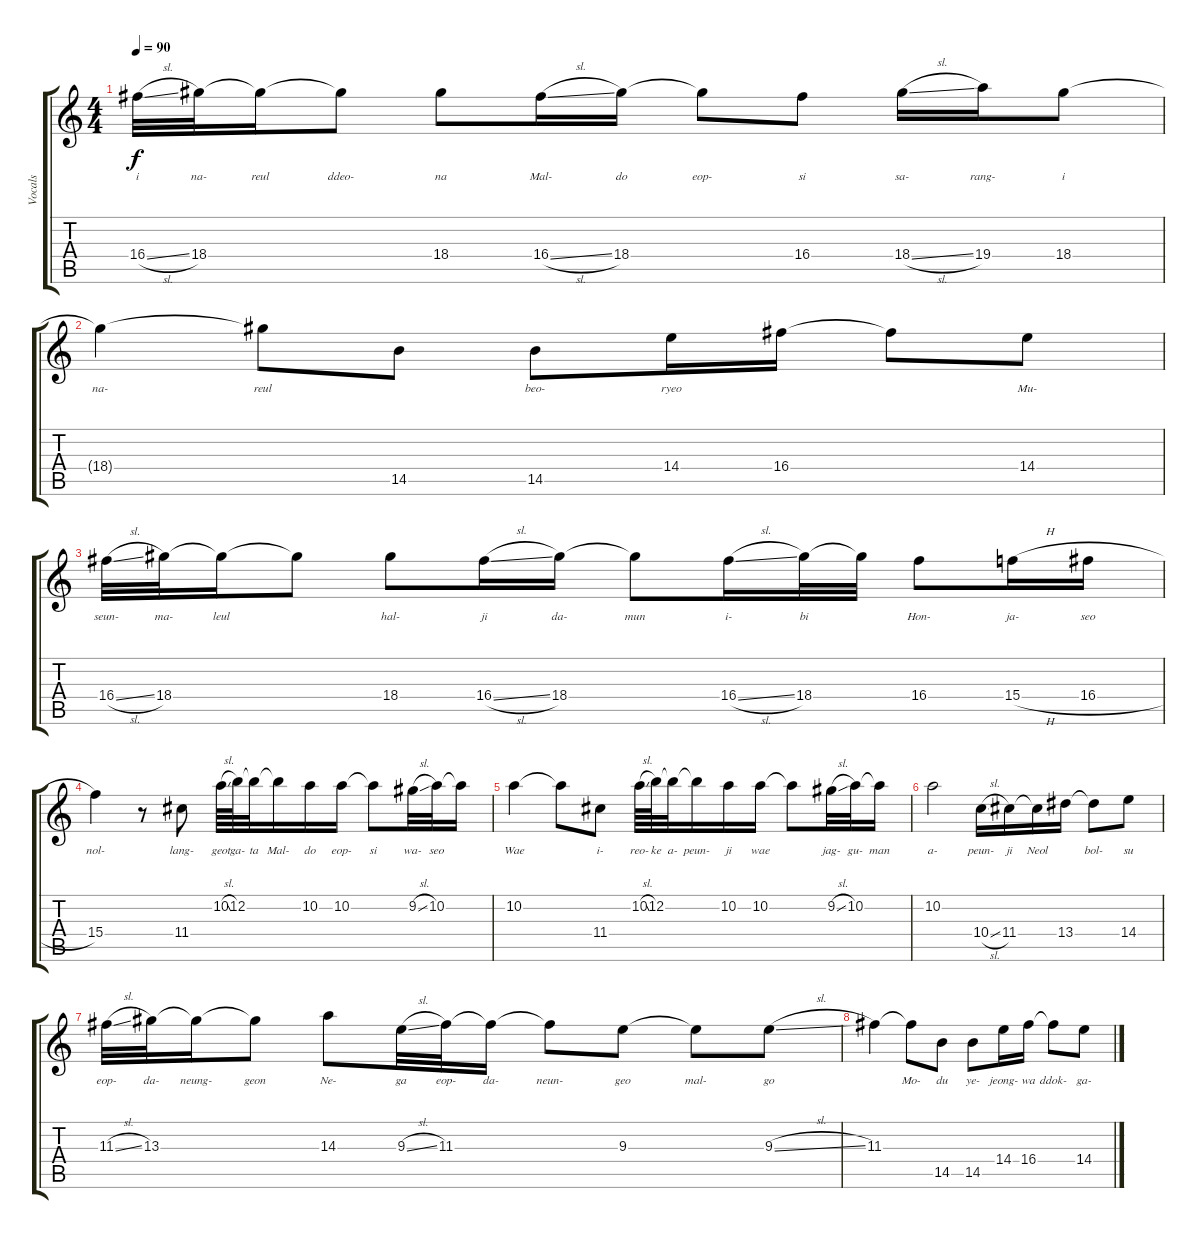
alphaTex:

\track ("Vocals" "Vocals") {instrument acousticguitarsteel}
\staff {score tabs}
\tuning (E4 B3 G3 D3 A2 E2) {hide}
\ts (4 4)
\tempo 90
\clef g2
\ks c
16.4{sl}.32{lyrics (0 "i") lyrics (1 "") lyrics (2 "") lyrics (3 "") lyrics (4 "") dy f} 18.4.32{lyrics (0 "na-") lyrics (1 "") lyrics (2 "") lyrics (3 "") lyrics (4 "")} 18.4{t}.16{lyrics (0 "reul") lyrics (1 "") lyrics (2 "") lyrics (3 "") lyrics (4 "")} 18.4{t}.8{lyrics (0 "ddeo-") lyrics (1 "") lyrics (2 "") lyrics (3 "") lyrics (4 "")} 18.4.8{lyrics (0 "na") lyrics (1 "") lyrics (2 "") lyrics (3 "") lyrics (4 "")} 16.4{sl}.16{lyrics (0 "Mal-") lyrics (1 "") lyrics (2 "") lyrics (3 "") lyrics (4 "")} 18.4.16{lyrics (0 "do") lyrics (1 "") lyrics (2 "") lyrics (3 "") lyrics (4 "")} 18.4{t}.8{lyrics (0 "eop-") lyrics (1 "") lyrics (2 "") lyrics (3 "") lyrics (4 "")} 16.4.8{lyrics (0 "si") lyrics (1 "") lyrics (2 "") lyrics (3 "") lyrics (4 "")} 18.4{sl}.16{lyrics (0 "sa-") lyrics (1 "") lyrics (2 "") lyrics (3 "") lyrics (4 "")} 19.4.16{lyrics (0 "rang-") lyrics (1 "") lyrics (2 "") lyrics (3 "") lyrics (4 "")} 18.4.8{lyrics (0 "i") lyrics (1 "") lyrics (2 "") lyrics (3 "") lyrics (4 "")} |
18.4{t}.4{lyrics (0 "na-") lyrics (1 "") lyrics (2 "") lyrics (3 "") lyrics (4 "")} 18.4{t}.8{lyrics (0 "reul") lyrics (1 "") lyrics (2 "") lyrics (3 "") lyrics (4 "")} 14.5.8{lyrics (0 "") lyrics (1 "") lyrics (2 "") lyrics (3 "") lyrics (4 "")} 14.5.8{lyrics (0 "beo-") lyrics (1 "") lyrics (2 "") lyrics (3 "") lyrics (4 "")} 14.4.16{lyrics (0 "ryeo") lyrics (1 "") lyrics (2 "") lyrics (3 "") lyrics (4 "")} 16.4.16{lyrics (0 "") lyrics (1 "") lyrics (2 "") lyrics (3 "") lyrics (4 "")} 16.4{t}.8{lyrics (0 "") lyrics (1 "") lyrics (2 "") lyrics (3 "") lyrics (4 "")} 14.4.8{lyrics (0 "Mu-") lyrics (1 "") lyrics (2 "") lyrics (3 "") lyrics (4 "")} |
16.4{sl}.32{lyrics (0 "seun-") lyrics (1 "") lyrics (2 "") lyrics (3 "") lyrics (4 "")} 18.4.32{lyrics (0 "ma-") lyrics (1 "") lyrics (2 "") lyrics (3 "") lyrics (4 "")} 18.4{t}.16{lyrics (0 "leul") lyrics (1 "") lyrics (2 "") lyrics (3 "") lyrics (4 "")} 18.4{t}.8{lyrics (0 "") lyrics (1 "") lyrics (2 "") lyrics (3 "") lyrics (4 "")} 18.4.8{lyrics (0 "hal-") lyrics (1 "") lyrics (2 "") lyrics (3 "") lyrics (4 "")} 16.4{sl}.16{lyrics (0 "ji") lyrics (1 "") lyrics (2 "") lyrics (3 "") lyrics (4 "")} 18.4.16{lyrics (0 "da-") lyrics (1 "") lyrics (2 "") lyrics (3 "") lyrics (4 "")} 18.4{t}.8{lyrics (0 "mun") lyrics (1 "") lyrics (2 "") lyrics (3 "") lyrics (4 "")} 16.4{sl}.16{lyrics (0 "i-") lyrics (1 "") lyrics (2 "") lyrics (3 "") lyrics (4 "")} 18.4.32{lyrics (0 "bi") lyrics (1 "") lyrics (2 "") lyrics (3 "") lyrics (4 "")} 18.4{t}.32{lyrics (0 "") lyrics (1 "") lyrics (2 "") lyrics (3 "") lyrics (4 "")} 16.4.8{lyrics (0 "Hon-") lyrics (1 "") lyrics (2 "") lyrics (3 "") lyrics (4 "")} 15.4{h}.16{lyrics (0 "ja-") lyrics (1 "") lyrics (2 "") lyrics (3 "") lyrics (4 "")} 16.4{h}.16{lyrics (0 "seo") lyrics (1 "") lyrics (2 "") lyrics (3 "") lyrics (4 "")} |
15.4.4{lyrics (0 "nol-") lyrics (1 "") lyrics (2 "") lyrics (3 "") lyrics (4 "")} r.8 11.4.8{lyrics (0 "lang-") lyrics (1 "") lyrics (2 "") lyrics (3 "") lyrics (4 "")} 10.2{sl}.64{lyrics (0 "geot") lyrics (1 "") lyrics (2 "") lyrics (3 "") lyrics (4 "")} 12.2.64{lyrics (0 "ga-") lyrics (1 "") lyrics (2 "") lyrics (3 "") lyrics (4 "")} 12.2{t}.32{lyrics (0 "ta") lyrics (1 "") lyrics (2 "") lyrics (3 "") lyrics (4 "")} 12.2{t}.16{lyrics (0 "Mal-") lyrics (1 "") lyrics (2 "") lyrics (3 "") lyrics (4 "")} 10.2.16{lyrics (0 "do") lyrics (1 "") lyrics (2 "") lyrics (3 "") lyrics (4 "")} 10.2.16{lyrics (0 "eop-") lyrics (1 "") lyrics (2 "") lyrics (3 "") lyrics (4 "")} 10.2{t}.8{lyrics (0 "si") lyrics (1 "") lyrics (2 "") lyrics (3 "") lyrics (4 "")} 9.2{sl}.32{lyrics (0 "wa-") lyrics (1 "") lyrics (2 "") lyrics (3 "") lyrics (4 "")} 10.2.32{lyrics (0 "seo") lyrics (1 "") lyrics (2 "") lyrics (3 "") lyrics (4 "")} 10.2{t}.16{lyrics (0 "") lyrics (1 "") lyrics (2 "") lyrics (3 "") lyrics (4 "")} |
10.2.4{lyrics (0 "Wae") lyrics (1 "") lyrics (2 "") lyrics (3 "") lyrics (4 "")} 10.2{t}.8{lyrics (0 "") lyrics (1 "") lyrics (2 "") lyrics (3 "") lyrics (4 "")} 11.4.8{lyrics (0 "i-") lyrics (1 "") lyrics (2 "") lyrics (3 "") lyrics (4 "")} 10.2{sl}.64{lyrics (0 "reo-") lyrics (1 "") lyrics (2 "") lyrics (3 "") lyrics (4 "")} 12.2.64{lyrics (0 "ke") lyrics (1 "") lyrics (2 "") lyrics (3 "") lyrics (4 "")} 12.2{t}.32{lyrics (0 "a-") lyrics (1 "") lyrics (2 "") lyrics (3 "") lyrics (4 "")} 12.2{t}.16{lyrics (0 "peun-") lyrics (1 "") lyrics (2 "") lyrics (3 "") lyrics (4 "")} 10.2.16{lyrics (0 "ji") lyrics (1 "") lyrics (2 "") lyrics (3 "") lyrics (4 "")} 10.2.16{lyrics (0 "wae") lyrics (1 "") lyrics (2 "") lyrics (3 "") lyrics (4 "")} 10.2{t}.8{lyrics (0 "") lyrics (1 "") lyrics (2 "") lyrics (3 "") lyrics (4 "")} 9.2{sl}.32{lyrics (0 "jag-") lyrics (1 "") lyrics (2 "") lyrics (3 "") lyrics (4 "")} 10.2.32{lyrics (0 "gu-") lyrics (1 "") lyrics (2 "") lyrics (3 "") lyrics (4 "")} 10.2{t}.16{lyrics (0 "man") lyrics (1 "") lyrics (2 "") lyrics (3 "") lyrics (4 "")} |
10.2.2{lyrics (0 "a-") lyrics (1 "") lyrics (2 "") lyrics (3 "") lyrics (4 "")} 10.4{sl}.16{lyrics (0 "peun-") lyrics (1 "") lyrics (2 "") lyrics (3 "") lyrics (4 "")} 11.4.16{lyrics (0 "ji") lyrics (1 "") lyrics (2 "") lyrics (3 "") lyrics (4 "")} 11.4{t}.16{lyrics (0 "Neol") lyrics (1 "") lyrics (2 "") lyrics (3 "") lyrics (4 "")} 13.4.16{lyrics (0 "") lyrics (1 "") lyrics (2 "") lyrics (3 "") lyrics (4 "")} 13.4{t}.8{lyrics (0 "bol-") lyrics (1 "") lyrics (2 "") lyrics (3 "") lyrics (4 "")} 14.4.8{lyrics (0 "su") lyrics (1 "") lyrics (2 "") lyrics (3 "") lyrics (4 "")} |
11.3{sl}.32{lyrics (0 "eop-") lyrics (1 "") lyrics (2 "") lyrics (3 "") lyrics (4 "")} 13.3.32{lyrics (0 "da-") lyrics (1 "") lyrics (2 "") lyrics (3 "") lyrics (4 "")} 13.3{t}.16{lyrics (0 "neung-") lyrics (1 "") lyrics (2 "") lyrics (3 "") lyrics (4 "")} 13.3{t}.8{lyrics (0 "geon") lyrics (1 "") lyrics (2 "") lyrics (3 "") lyrics (4 "")} 14.3.8{lyrics (0 "Ne-") lyrics (1 "") lyrics (2 "") lyrics (3 "") lyrics (4 "")} 9.3{sl}.32{lyrics (0 "ga") lyrics (1 "") lyrics (2 "") lyrics (3 "") lyrics (4 "")} 11.3.32{lyrics (0 "eop-") lyrics (1 "") lyrics (2 "") lyrics (3 "") lyrics (4 "")} 11.3{t}.16{lyrics (0 "da-") lyrics (1 "") lyrics (2 "") lyrics (3 "") lyrics (4 "")} 11.3{t}.8{lyrics (0 "neun-") lyrics (1 "") lyrics (2 "") lyrics (3 "") lyrics (4 "")} 9.3.8{lyrics (0 "geo") lyrics (1 "") lyrics (2 "") lyrics (3 "") lyrics (4 "")} 9.3{t}.8{lyrics (0 "mal-") lyrics (1 "") lyrics (2 "") lyrics (3 "") lyrics (4 "")} 9.3{sl}.8{lyrics (0 "go") lyrics (1 "") lyrics (2 "") lyrics (3 "") lyrics (4 "")} |
11.3.4{lyrics (0 "") lyrics (1 "") lyrics (2 "") lyrics (3 "") lyrics (4 "")} 11.3{t}.8{lyrics (0 "Mo-") lyrics (1 "") lyrics (2 "") lyrics (3 "") lyrics (4 "")} 14.5.8{lyrics (0 "du") lyrics (1 "") lyrics (2 "") lyrics (3 "") lyrics (4 "")} 14.5.8{lyrics (0 "ye-") lyrics (1 "") lyrics (2 "") lyrics (3 "") lyrics (4 "")} 14.4.16{lyrics (0 "jeong-") lyrics (1 "") lyrics (2 "") lyrics (3 "") lyrics (4 "")} 16.4.16{lyrics (0 "wa") lyrics (1 "") lyrics (2 "") lyrics (3 "") lyrics (4 "")} 16.4{t}.8{lyrics (0 "ddok-") lyrics (1 "") lyrics (2 "") lyrics (3 "") lyrics (4 "")} 14.4.8{lyrics (0 "ga-") lyrics (1 "") lyrics (2 "") lyrics (3 "") lyrics (4 "")}
